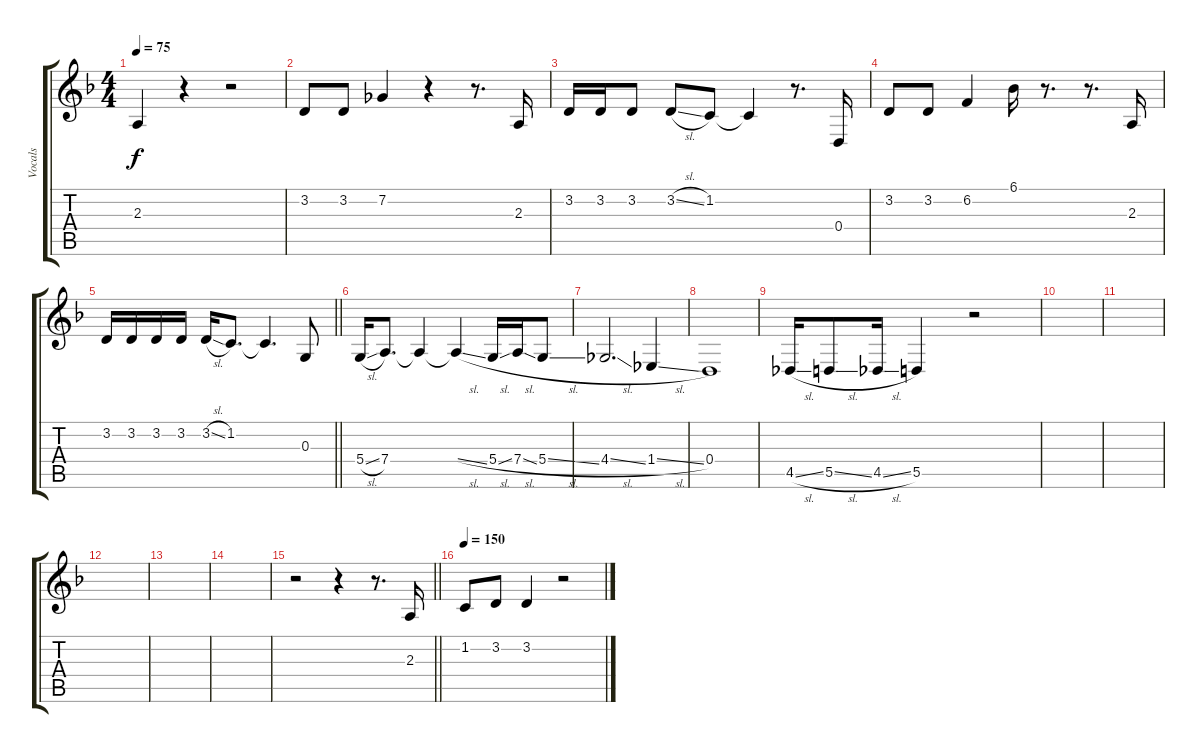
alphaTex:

\track ("Vocals" "Vocals") {instrument brasssection}
\staff {score tabs}
\tuning (E4 B3 G3 D3 A2 D2) {hide}
\ts (4 4)
\tempo 75
\clef g2
\ks dminor
2.3{t}.4{dy f} r.4 r.2 |
3.2.8 3.2.8 7.2.4 r.4 r.8{d} 2.3.16 |
3.2.16 3.2.16 3.2.8 3.2{sl}.8 1.2.8 1.2{t}.4 r.8{d} 0.4.16 |
3.2.8 3.2.8 6.2.4 6.1.16 r.8{d} r.8{d} 2.3.16 |
\barLineRight lightlight
3.2.16 3.2.16 3.2.16 3.2.16 3.2{sl}.16 1.2.8{d} 1.2{t}.4{d} 0.3.8 |
5.4{sl}.16 7.4.8{d} 7.4{t}.4 7.4{sl t}.4 5.4{sl}.16 7.4{sl}.16 5.4{sl}.8 |
4.4{sl}.2{d} 1.4{sl}.4 |
0.4.1 |
4.5{sl}.16 5.5{sl}.8 4.5{sl}.16 5.5.4 r.2 |
|
|
|
|
|
\barLineRight lightlight
r.2 r.4 r.8{d} 2.3.16 |
\tempo 150
1.2.8 3.2.8 3.2.4 r.2
